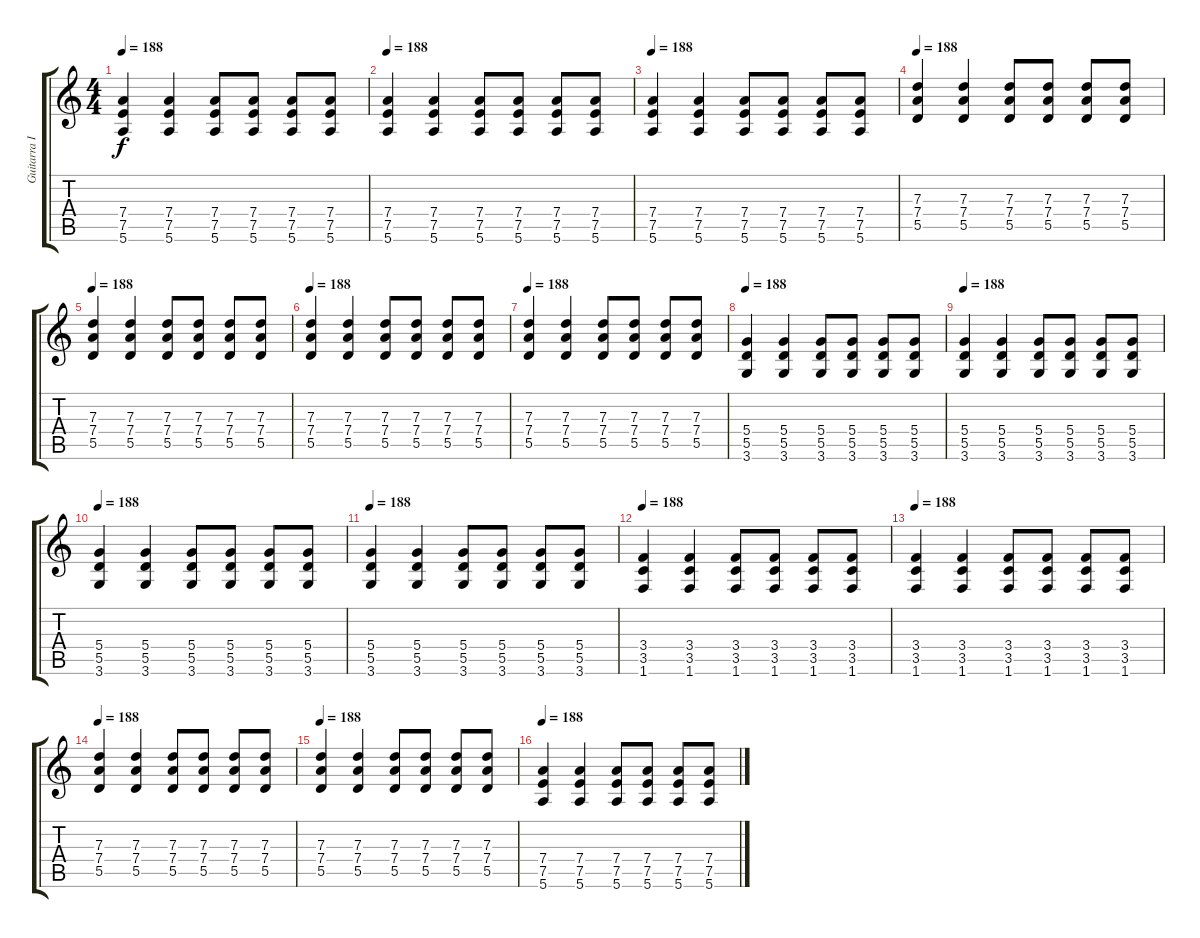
\track ("Guitarra II" "Guitarra I") {instrument distortionguitar}
\staff {score tabs}
\tuning (E4 B3 G3 D3 A2 E2) {hide}
\ts (4 4)
\tempo 188
\clef g2
\ks c
(7.4 7.5 5.6).4{dy f} (7.4 7.5 5.6).4 (7.4 7.5 5.6).8 (7.4 7.5 5.6).8 (7.4 7.5 5.6).8 (7.4 7.5 5.6).8 |
\tempo 188
(7.4 7.5 5.6).4 (7.4 7.5 5.6).4 (7.4 7.5 5.6).8 (7.4 7.5 5.6).8 (7.4 7.5 5.6).8 (7.4 7.5 5.6).8 |
\tempo 188
(7.4 7.5 5.6).4 (7.4 7.5 5.6).4 (7.4 7.5 5.6).8 (7.4 7.5 5.6).8 (7.4 7.5 5.6).8 (7.4 7.5 5.6).8 |
\tempo 188
(7.3 7.4 5.5).4 (7.3 7.4 5.5).4 (7.3 7.4 5.5).8 (7.3 7.4 5.5).8 (7.3 7.4 5.5).8 (7.3 7.4 5.5).8 |
\tempo 188
(7.3 7.4 5.5).4 (7.3 7.4 5.5).4 (7.3 7.4 5.5).8 (7.3 7.4 5.5).8 (7.3 7.4 5.5).8 (7.3 7.4 5.5).8 |
\tempo 188
(7.3 7.4 5.5).4 (7.3 7.4 5.5).4 (7.3 7.4 5.5).8 (7.3 7.4 5.5).8 (7.3 7.4 5.5).8 (7.3 7.4 5.5).8 |
\tempo 188
(7.3 7.4 5.5).4 (7.3 7.4 5.5).4 (7.3 7.4 5.5).8 (7.3 7.4 5.5).8 (7.3 7.4 5.5).8 (7.3 7.4 5.5).8 |
\tempo 188
(5.4 5.5 3.6).4 (5.4 5.5 3.6).4 (5.4 5.5 3.6).8 (5.4 5.5 3.6).8 (5.4 5.5 3.6).8 (5.4 5.5 3.6).8 |
\tempo 188
(5.4 5.5 3.6).4 (5.4 5.5 3.6).4 (5.4 5.5 3.6).8 (5.4 5.5 3.6).8 (5.4 5.5 3.6).8 (5.4 5.5 3.6).8 |
\tempo 188
(5.4 5.5 3.6).4 (5.4 5.5 3.6).4 (5.4 5.5 3.6).8 (5.4 5.5 3.6).8 (5.4 5.5 3.6).8 (5.4 5.5 3.6).8 |
\tempo 188
(5.4 5.5 3.6).4 (5.4 5.5 3.6).4 (5.4 5.5 3.6).8 (5.4 5.5 3.6).8 (5.4 5.5 3.6).8 (5.4 5.5 3.6).8 |
\tempo 188
(3.4 3.5 1.6).4 (3.4 3.5 1.6).4 (3.4 3.5 1.6).8 (3.4 3.5 1.6).8 (3.4 3.5 1.6).8 (3.4 3.5 1.6).8 |
\tempo 188
(3.4 3.5 1.6).4 (3.4 3.5 1.6).4 (3.4 3.5 1.6).8 (3.4 3.5 1.6).8 (3.4 3.5 1.6).8 (3.4 3.5 1.6).8 |
\tempo 188
(7.3 7.4 5.5).4 (7.3 7.4 5.5).4 (7.3 7.4 5.5).8 (7.3 7.4 5.5).8 (7.3 7.4 5.5).8 (7.3 7.4 5.5).8 |
\tempo 188
(7.3 7.4 5.5).4 (7.3 7.4 5.5).4 (7.3 7.4 5.5).8 (7.3 7.4 5.5).8 (7.3 7.4 5.5).8 (7.3 7.4 5.5).8 |
\tempo 188
(7.4 7.5 5.6).4 (7.4 7.5 5.6).4 (7.4 7.5 5.6).8 (7.4 7.5 5.6).8 (7.4 7.5 5.6).8 (7.4 7.5 5.6).8
